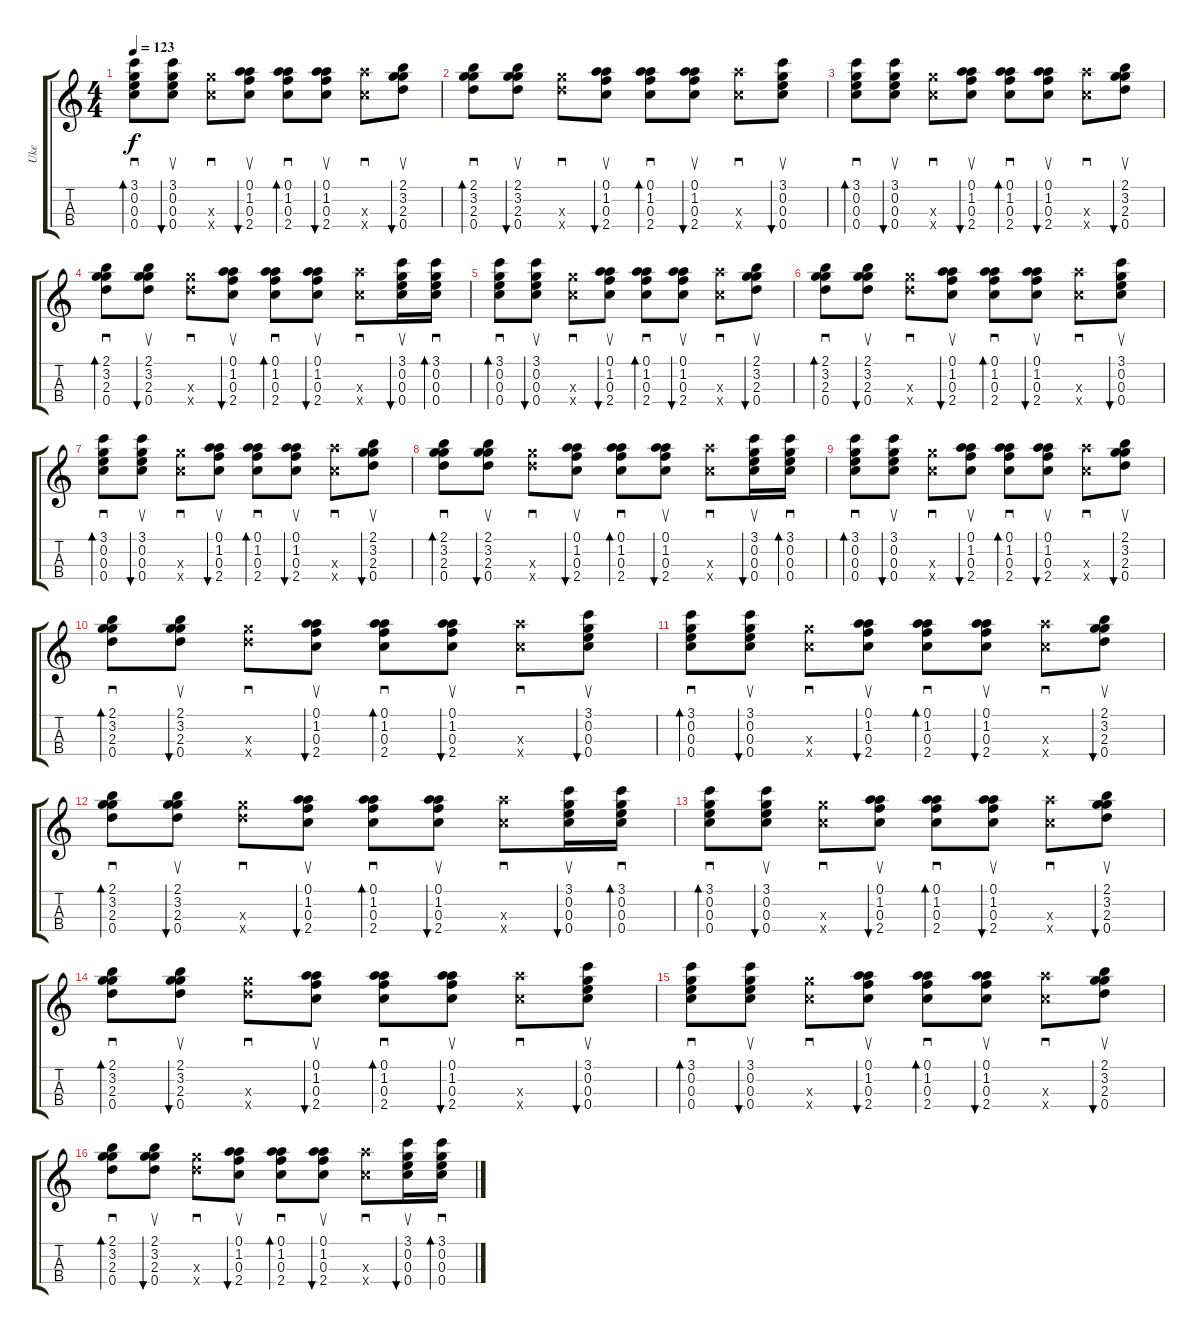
\track ("Uke" "Uke") {instrument acousticguitarsteel}
\staff {score tabs}
\tuning (A4 E4 C4 G4) {hide}
\ts (4 4)
\tempo 123
\clef g2
\ks c
(3.1 0.2 0.3 0.4).8{sd bd 30 dy f} (3.1 0.2 0.3 0.4).8{su bu 30} (0.3{x} 0.4{x}).8{sd} (0.1 1.2 0.3 2.4).8{su bu 30} (0.1 1.2 0.3 2.4).8{sd bd 30} (0.1 1.2 0.3 2.4).8{su bu 30} (0.3{x} 2.4{x}).8{sd} (2.1 3.2 2.3 0.4).8{su bu 30} |
(2.1 3.2 2.3 0.4).8{sd bd 30} (2.1 3.2 2.3 0.4).8{su bu 30} (2.3{x} 0.4{x}).8{sd} (0.1 1.2 0.3 2.4).8{su bu 30} (0.1 1.2 0.3 2.4).8{sd bd 30} (0.1 1.2 0.3 2.4).8{su bu 30} (0.3{x} 2.4{x}).8{sd} (3.1 0.2 0.3 0.4).8{su bu 30} |
(3.1 0.2 0.3 0.4).8{sd bd 30} (3.1 0.2 0.3 0.4).8{su bu 30} (0.3{x} 0.4{x}).8{sd} (0.1 1.2 0.3 2.4).8{su bu 30} (0.1 1.2 0.3 2.4).8{sd bd 30} (0.1 1.2 0.3 2.4).8{su bu 30} (0.3{x} 2.4{x}).8{sd} (2.1 3.2 2.3 0.4).8{su bu 30} |
(2.1 3.2 2.3 0.4).8{sd bd 30} (2.1 3.2 2.3 0.4).8{su bu 30} (2.3{x} 0.4{x}).8{sd} (0.1 1.2 0.3 2.4).8{su bu 30} (0.1 1.2 0.3 2.4).8{sd bd 30} (0.1 1.2 0.3 2.4).8{su bu 30} (0.3{x} 2.4{x}).8{sd} (3.1 0.2 0.3 0.4).16{su bu 30} (3.1 0.2 0.3 0.4).16{sd bd 30} |
(3.1 0.2 0.3 0.4).8{sd bd 30} (3.1 0.2 0.3 0.4).8{su bu 30} (0.3{x} 0.4{x}).8{sd} (0.1 1.2 0.3 2.4).8{su bu 30} (0.1 1.2 0.3 2.4).8{sd bd 30} (0.1 1.2 0.3 2.4).8{su bu 30} (0.3{x} 2.4{x}).8{sd} (2.1 3.2 2.3 0.4).8{su bu 30} |
(2.1 3.2 2.3 0.4).8{sd bd 30} (2.1 3.2 2.3 0.4).8{su bu 30} (2.3{x} 0.4{x}).8{sd} (0.1 1.2 0.3 2.4).8{su bu 30} (0.1 1.2 0.3 2.4).8{sd bd 30} (0.1 1.2 0.3 2.4).8{su bu 30} (0.3{x} 2.4{x}).8{sd} (3.1 0.2 0.3 0.4).8{su bu 30} |
(3.1 0.2 0.3 0.4).8{sd bd 30} (3.1 0.2 0.3 0.4).8{su bu 30} (0.3{x} 0.4{x}).8{sd} (0.1 1.2 0.3 2.4).8{su bu 30} (0.1 1.2 0.3 2.4).8{sd bd 30} (0.1 1.2 0.3 2.4).8{su bu 30} (0.3{x} 2.4{x}).8{sd} (2.1 3.2 2.3 0.4).8{su bu 30} |
(2.1 3.2 2.3 0.4).8{sd bd 30} (2.1 3.2 2.3 0.4).8{su bu 30} (2.3{x} 0.4{x}).8{sd} (0.1 1.2 0.3 2.4).8{su bu 30} (0.1 1.2 0.3 2.4).8{sd bd 30} (0.1 1.2 0.3 2.4).8{su bu 30} (0.3{x} 2.4{x}).8{sd} (3.1 0.2 0.3 0.4).16{su bu 30} (3.1 0.2 0.3 0.4).16{sd bd 30} |
(3.1 0.2 0.3 0.4).8{sd bd 30} (3.1 0.2 0.3 0.4).8{su bu 30} (0.3{x} 0.4{x}).8{sd} (0.1 1.2 0.3 2.4).8{su bu 30} (0.1 1.2 0.3 2.4).8{sd bd 30} (0.1 1.2 0.3 2.4).8{su bu 30} (0.3{x} 2.4{x}).8{sd} (2.1 3.2 2.3 0.4).8{su bu 30} |
(2.1 3.2 2.3 0.4).8{sd bd 30} (2.1 3.2 2.3 0.4).8{su bu 30} (2.3{x} 0.4{x}).8{sd} (0.1 1.2 0.3 2.4).8{su bu 30} (0.1 1.2 0.3 2.4).8{sd bd 30} (0.1 1.2 0.3 2.4).8{su bu 30} (0.3{x} 2.4{x}).8{sd} (3.1 0.2 0.3 0.4).8{su bu 30} |
(3.1 0.2 0.3 0.4).8{sd bd 30} (3.1 0.2 0.3 0.4).8{su bu 30} (0.3{x} 0.4{x}).8{sd} (0.1 1.2 0.3 2.4).8{su bu 30} (0.1 1.2 0.3 2.4).8{sd bd 30} (0.1 1.2 0.3 2.4).8{su bu 30} (0.3{x} 2.4{x}).8{sd} (2.1 3.2 2.3 0.4).8{su bu 30} |
(2.1 3.2 2.3 0.4).8{sd bd 30} (2.1 3.2 2.3 0.4).8{su bu 30} (2.3{x} 0.4{x}).8{sd} (0.1 1.2 0.3 2.4).8{su bu 30} (0.1 1.2 0.3 2.4).8{sd bd 30} (0.1 1.2 0.3 2.4).8{su bu 30} (0.3{x} 2.4{x}).8{sd} (3.1 0.2 0.3 0.4).16{su bu 30} (3.1 0.2 0.3 0.4).16{sd bd 30} |
(3.1 0.2 0.3 0.4).8{sd bd 30} (3.1 0.2 0.3 0.4).8{su bu 30} (0.3{x} 0.4{x}).8{sd} (0.1 1.2 0.3 2.4).8{su bu 30} (0.1 1.2 0.3 2.4).8{sd bd 30} (0.1 1.2 0.3 2.4).8{su bu 30} (0.3{x} 2.4{x}).8{sd} (2.1 3.2 2.3 0.4).8{su bu 30} |
(2.1 3.2 2.3 0.4).8{sd bd 30} (2.1 3.2 2.3 0.4).8{su bu 30} (2.3{x} 0.4{x}).8{sd} (0.1 1.2 0.3 2.4).8{su bu 30} (0.1 1.2 0.3 2.4).8{sd bd 30} (0.1 1.2 0.3 2.4).8{su bu 30} (0.3{x} 2.4{x}).8{sd} (3.1 0.2 0.3 0.4).8{su bu 30} |
(3.1 0.2 0.3 0.4).8{sd bd 30} (3.1 0.2 0.3 0.4).8{su bu 30} (0.3{x} 0.4{x}).8{sd} (0.1 1.2 0.3 2.4).8{su bu 30} (0.1 1.2 0.3 2.4).8{sd bd 30} (0.1 1.2 0.3 2.4).8{su bu 30} (0.3{x} 2.4{x}).8{sd} (2.1 3.2 2.3 0.4).8{su bu 30} |
(2.1 3.2 2.3 0.4).8{sd bd 30} (2.1 3.2 2.3 0.4).8{su bu 30} (2.3{x} 0.4{x}).8{sd} (0.1 1.2 0.3 2.4).8{su bu 30} (0.1 1.2 0.3 2.4).8{sd bd 30} (0.1 1.2 0.3 2.4).8{su bu 30} (0.3{x} 2.4{x}).8{sd} (3.1 0.2 0.3 0.4).16{su bu 30} (3.1 0.2 0.3 0.4).16{sd bd 30}
